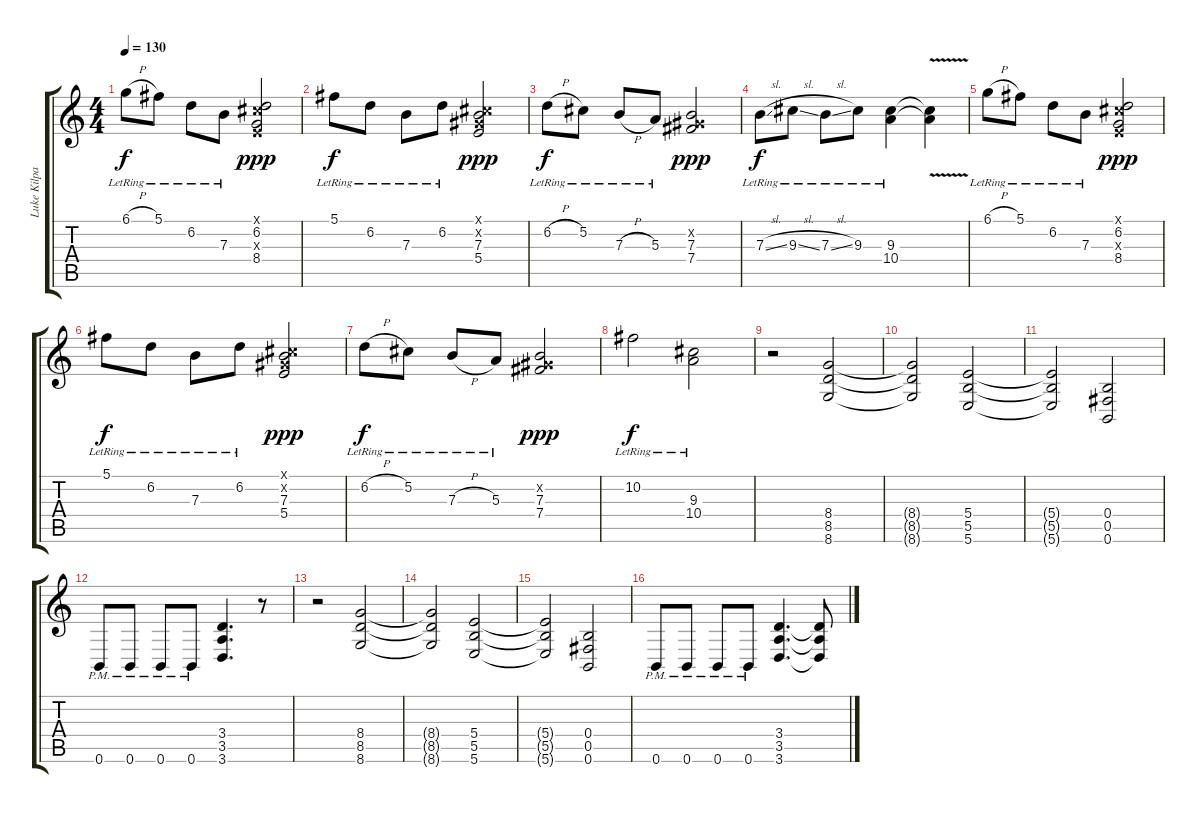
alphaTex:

\track ("Luke Kilpatrick" "Luke Kilpa") {instrument overdrivenguitar}
\staff {score tabs}
\tuning (Db4 Ab3 E3 B2 Gb2 B1) {hide}
\ts (4 4)
\tempo 130
\clef g2
\ks c
6.1{h lr}.8{dy f volume 8 balance 6} 5.1{lr}.8 6.2{lr}.8 7.3{lr}.8 (0.1{x} 6.2 0.3{x} 8.4).2{dy ppp} |
5.1{lr}.8{dy f} 6.2{lr}.8 7.3{lr}.8 6.2{lr}.8 (0.1{x} 0.2{x} 7.3 5.4).2{dy ppp} |
6.2{h lr}.8{dy f} 5.2{lr}.8 7.3{h lr}.8 5.3{lr}.8 (0.2{x} 7.3 7.4).2{dy ppp} |
7.3{sl lr}.8{dy f} 9.3{sl lr}.8 7.3{sl lr}.8 9.3{lr}.8 (9.3{lr} 10.4{lr}).4 (9.3{v t} 10.4{v t}).4 |
6.1{h lr}.8 5.1{lr}.8 6.2{lr}.8 7.3{lr}.8 (0.1{x} 6.2 0.3{x} 8.4).2{dy ppp} |
5.1{lr}.8{dy f} 6.2{lr}.8 7.3{lr}.8 6.2{lr}.8 (0.1{x} 0.2{x} 7.3 5.4).2{dy ppp} |
6.2{h lr}.8{dy f} 5.2{lr}.8 7.3{h lr}.8 5.3{lr}.8 (0.2{x} 7.3 7.4).2{dy ppp} |
10.2{lr}.2{dy f} (9.3{lr} 10.4{lr}).2 |
r.2{volume 14 balance 12} (8.4 8.5 8.6).2 |
(8.4{t} 8.5{t} 8.6{t}).2 (5.4 5.5 5.6).2 |
(5.4{t} 5.5{t} 5.6{t}).2 (0.4 0.5 0.6).2 |
0.6{pm}.8 0.6{pm}.8 0.6{pm}.8 0.6{pm}.8 (3.4 3.5 3.6).4{d} r.8 |
r.2 (8.4 8.5 8.6).2 |
(8.4{t} 8.5{t} 8.6{t}).2 (5.4 5.5 5.6).2 |
(5.4{t} 5.5{t} 5.6{t}).2 (0.4 0.5 0.6).2 |
0.6{pm}.8 0.6{pm}.8 0.6{pm}.8 0.6{pm}.8 (3.4 3.5 3.6).4{d} (3.4{t} 3.5{t} 3.6{t}).8
